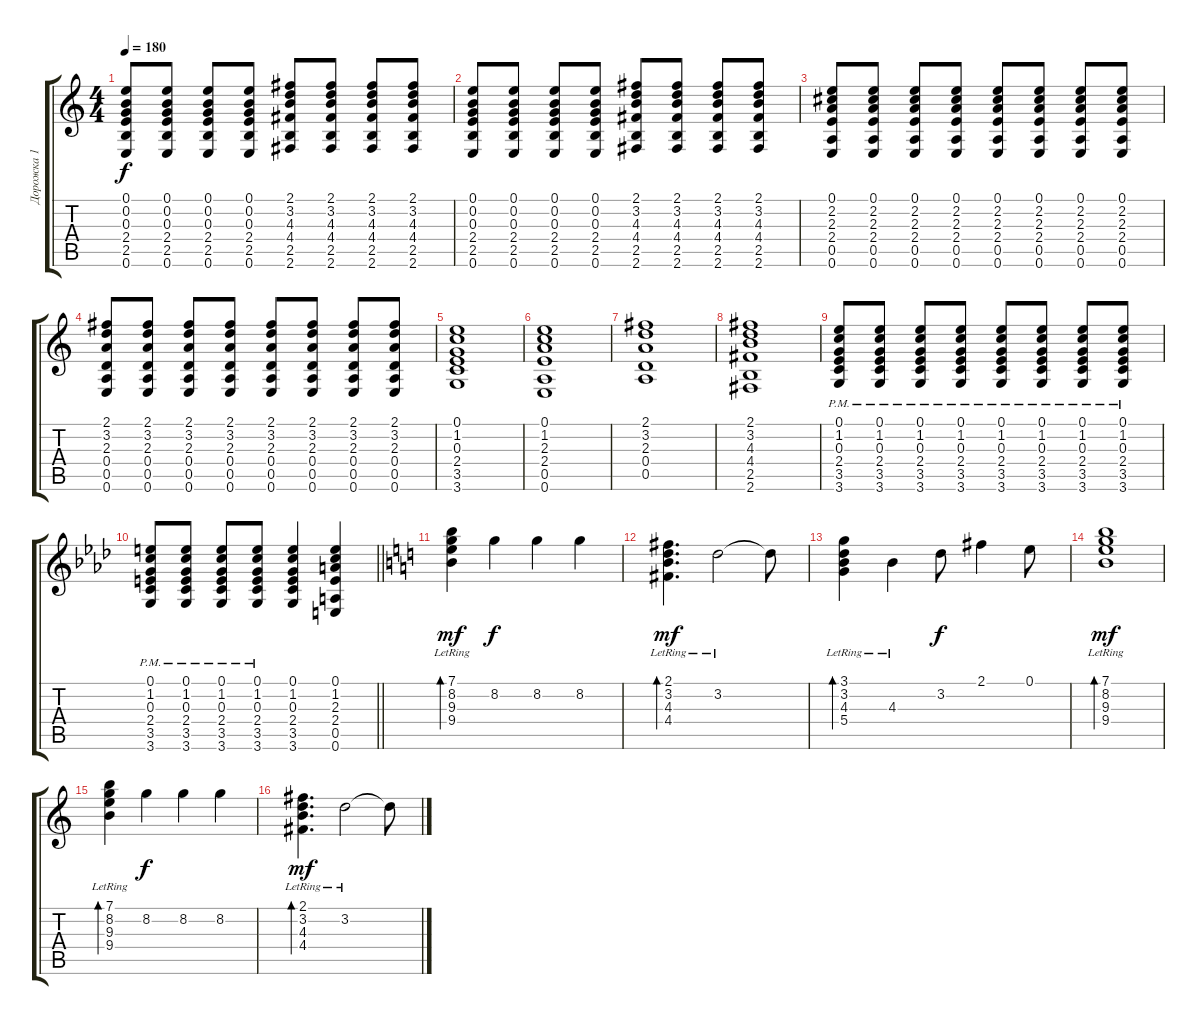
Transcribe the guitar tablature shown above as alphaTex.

\track ("Дорожка 1" "Дорожка 1") {instrument acousticguitarsteel}
\staff {score tabs}
\tuning (E4 B3 G3 D3 A2 E2) {hide}
\ts (4 4)
\tempo 180
\clef g2
\ks c
(0.1 0.2 0.3 2.4 2.5 0.6).8{dy f} (0.1 0.2 0.3 2.4 2.5 0.6).8 (0.1 0.2 0.3 2.4 2.5 0.6).8 (0.1 0.2 0.3 2.4 2.5 0.6).8 (2.1 3.2 4.3 4.4 2.5 2.6).8 (2.1 3.2 4.3 4.4 2.5 2.6).8 (2.1 3.2 4.3 4.4 2.5 2.6).8 (2.1 3.2 4.3 4.4 2.5 2.6).8 |
(0.1 0.2 0.3 2.4 2.5 0.6).8 (0.1 0.2 0.3 2.4 2.5 0.6).8 (0.1 0.2 0.3 2.4 2.5 0.6).8 (0.1 0.2 0.3 2.4 2.5 0.6).8 (2.1 3.2 4.3 4.4 2.5 2.6).8 (2.1 3.2 4.3 4.4 2.5 2.6).8 (2.1 3.2 4.3 4.4 2.5 2.6).8 (2.1 3.2 4.3 4.4 2.5 2.6).8 |
(0.1 2.2 2.3 2.4 0.5 0.6).8 (0.1 2.2 2.3 2.4 0.5 0.6).8 (0.1 2.2 2.3 2.4 0.5 0.6).8 (0.1 2.2 2.3 2.4 0.5 0.6).8 (0.1 2.2 2.3 2.4 0.5 0.6).8 (0.1 2.2 2.3 2.4 0.5 0.6).8 (0.1 2.2 2.3 2.4 0.5 0.6).8 (0.1 2.2 2.3 2.4 0.5 0.6).8 |
(2.1 3.2 2.3 0.4 0.5 0.6).8 (2.1 3.2 2.3 0.4 0.5 0.6).8 (2.1 3.2 2.3 0.4 0.5 0.6).8 (2.1 3.2 2.3 0.4 0.5 0.6).8 (2.1 3.2 2.3 0.4 0.5 0.6).8 (2.1 3.2 2.3 0.4 0.5 0.6).8 (2.1 3.2 2.3 0.4 0.5 0.6).8 (2.1 3.2 2.3 0.4 0.5 0.6).8 |
(0.1 1.2 0.3 2.4 3.5 3.6).1 |
(0.1 1.2 2.3 2.4 0.5 0.6).1 |
(2.1 3.2 2.3 0.4 0.5).1 |
(2.1 3.2 4.3 4.4 2.5 2.6).1 |
(0.1 1.2 0.3 2.4{pm} 3.5{pm} 3.6).8 (0.1 1.2 0.3 2.4{pm} 3.5{pm} 3.6).8 (0.1 1.2 0.3 2.4{pm} 3.5{pm} 3.6).8 (0.1 1.2 0.3 2.4{pm} 3.5{pm} 3.6).8 (0.1 1.2 0.3 2.4{pm} 3.5{pm} 3.6).8 (0.1 1.2 0.3 2.4{pm} 3.5{pm} 3.6).8 (0.1 1.2 0.3 2.4{pm} 3.5{pm} 3.6).8 (0.1 1.2 0.3 2.4{pm} 3.5{pm} 3.6).8 |
\barLineRight lightlight
\ks ab
(0.1 1.2 0.3 2.4{pm} 3.5{pm} 3.6).8 (0.1 1.2 0.3 2.4{pm} 3.5{pm} 3.6).8 (0.1 1.2 0.3 2.4{pm} 3.5{pm} 3.6).8 (0.1 1.2 0.3 2.4{pm} 3.5{pm} 3.6).8 (0.1 1.2 0.3 2.4 3.5 3.6).4 (0.1 1.2 2.3 2.4 0.5 0.6).4 |
\ks c
(7.1{lr} 8.2{lr} 9.3{lr} 9.4{lr}).4{bd 240 dy mf instrument acousticguitarsteel} 8.2.4{dy f} 8.2.4 8.2.4 |
(2.1{lr} 3.2{lr} 4.3{lr} 4.4{lr}).4{d bd 240 dy mf} 3.2{lr}.2 3.2{t}.8 |
(3.1{lr} 3.2{lr} 4.3{lr} 5.4{lr}).4{bd 240} 4.3{lr}.4 3.2.8{dy f} 2.1.4 0.1.8 |
(7.1{lr} 8.2{lr} 9.3{lr} 9.4{lr}).1{bd 240 dy mf} |
(7.1{lr} 8.2{lr} 9.3{lr} 9.4{lr}).4{bd 240 instrument acousticguitarsteel} 8.2.4{dy f} 8.2.4 8.2.4 |
(2.1{lr} 3.2{lr} 4.3{lr} 4.4{lr}).4{d bd 240 dy mf} 3.2{lr}.2 3.2{t}.8
